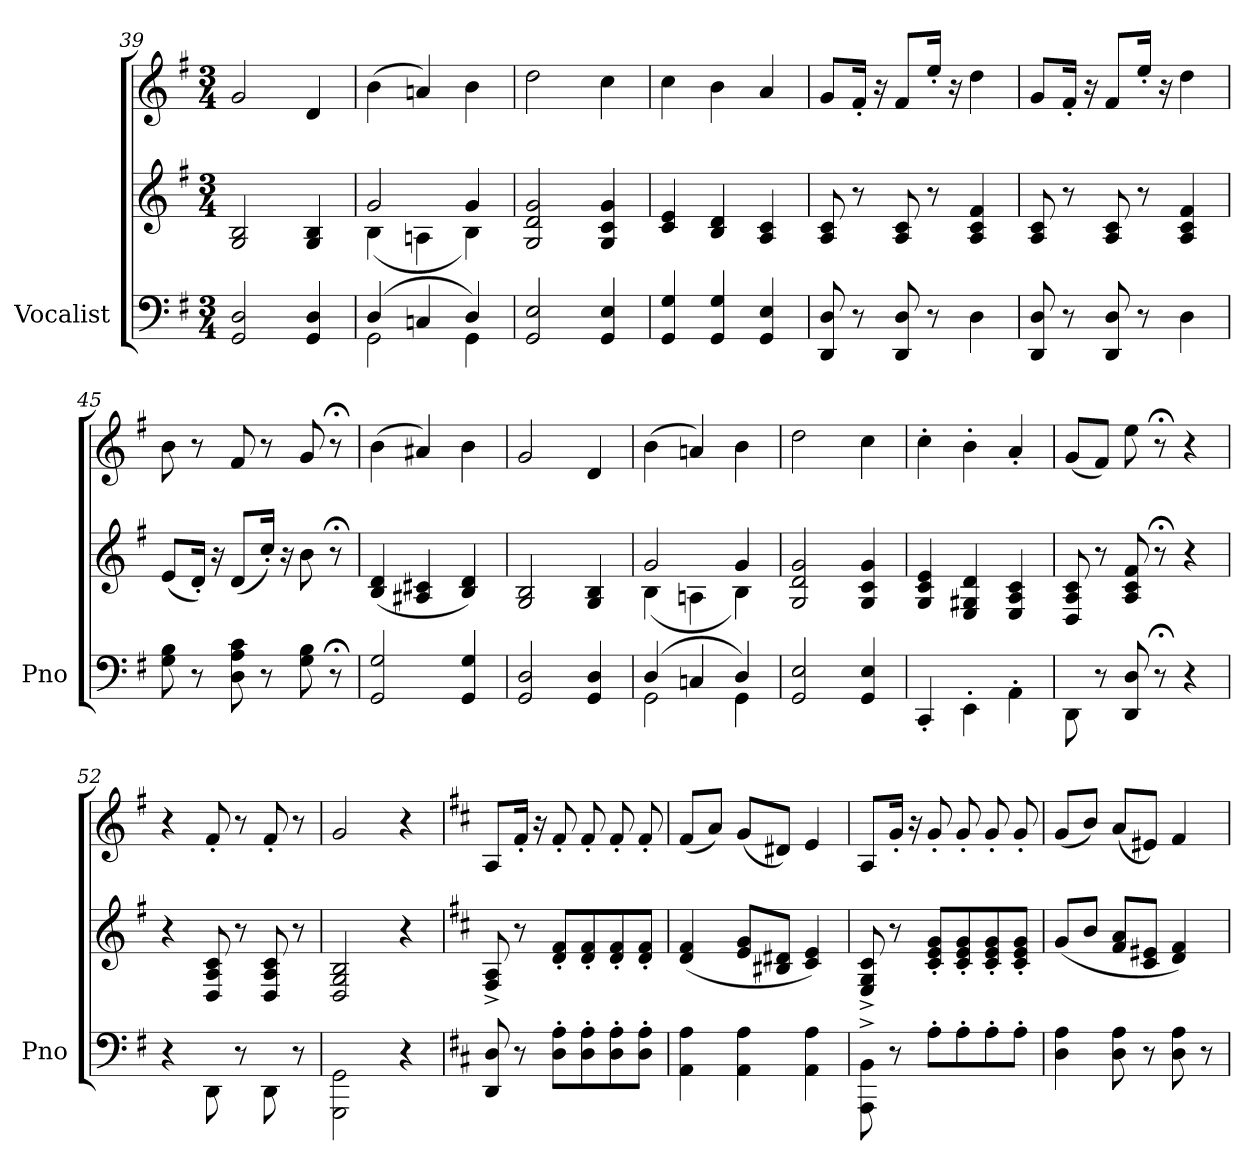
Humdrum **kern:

**kern	**kern	**kern
*part1	*part1	*part1
*staff3	*staff2	*staff1
*I"Vocalist	*	*
*I'Pno	*	*
*clefF4	*clefG2	*clefG2
*k[f#]	*k[f#]	*k[f#]
*M3/4	*M3/4	*M3/4
=39	=39	=39
2GG/ 2D/	2G/ 2B/	2g/
4GG/ 4D/	4G/ 4B/	4d/
=40	=40	=40
*^	*^	*
(4D/	2GG\	2g/	(4B\	(4b\
4Cn/	.	.	4An\	4an/)
4D/)	4GG\	4g/	4B\)	4b\
*v	*v	*	*	*
*	*v	*v	*
=41	=41	=41
2GG/ 2E/	2G/ 2d/ 2g/	2dd\
4GG/ 4E/	4G/ 4c/ 4g/	4cc\
=42	=42	=42
4GG/ 4G/	4c/ 4e/	4cc\
4GG/ 4G/	4B/ 4d/	4b\
4GG/ 4E/	4A/ 4c/	4a/
=43	=43	=43
*	*	*MM112
8DD/ 8D/	8A/ 8c/	8g/L
8r	8r	16f#'/Jk
.	.	16r
8DD/ 8D/	8A/ 8c/	8f#/L
8r	8r	16ee'/Jk
.	.	16r
4D\	4A/ 4c/ 4f#/	4dd\
=44	=44	=44
8DD/ 8D/	8A/ 8c/	8g/L
8r	8r	16f#'/Jk
.	.	16r
8DD/ 8D/	8A/ 8c/	8f#/L
8r	8r	16ee'/Jk
.	.	16r
4D\	4A/ 4c/ 4f#/	4dd\
=45	=45	=45
8G\ 8B\	(8e/L	8b\
8r	16d'/Jk)	8r
.	16r	.
8D\ 8A\ 8c\	(8d/L	8f#/
8r	16cc'/Jk)	8r
.	16r	.
8G\ 8B\	8b\	8g/
8r;<	8r;<	8r;<
=46	=46	=46
*	*	*MM120
2GG/ 2G/	(4B/ 4d/	(4b\
.	4A#X/ 4c#X/	4a#X/)
4GG/ 4G/	4B/ 4d/)	4b\
=47	=47	=47
2GG/ 2D/	2G/ 2B/	2g/
4GG/ 4D/	4G/ 4B/	4d/
=48	=48	=48
*^	*^	*
(4D/	2GG\	2g/	(4B\	(4b\
4Cn/	.	.	4An\	4an/)
4D/)	4GG\	4g/	4B\)	4b\
*v	*v	*	*	*
*	*v	*v	*
=49	=49	=49
2GG/ 2E/	2G/ 2d/ 2g/	2dd\
4GG/ 4E/	4G/ 4c/ 4g/	4cc\
=50	=50	=50
4CC'/	4G/ 4c/ 4e/	4cc'\
4EE'\	4E/ 4G#X/ 4d/	4b'\
4AA'\	4E/ 4A/ 4c/	4a'/
=51	=51	=51
*	*	*MM112
8DD\	8D/ 8A/ 8c/	(8g/L
8r	8r	8f#/J)
8DD/ 8D/	8A/ 8c/ 8f#/	8ee\
8r;<	8r;<	8r;<
4r	4r	4r
=52	=52	=52
*	*	*MM54
4r	4r	4r
8DD\	8D/ 8A/ 8c/	8f#'/
8r	8r	8r
8DD\	8D/ 8A/ 8c/	8f#'/
8r	8r	8r
=53	=53	=53
2GGG\ 2GG\	2D/ 2G/ 2B/	2g/
4r	4r	4r
=54	=54	=54
*k[f#c#]	*k[f#c#]	*k[f#c#]
*	*	*MM84
8DD/ 8D/	8F#^/ 8A^/	8A/L
8r	8r	16f#'/Jk
.	.	16r
8D'\ 8A'\L	8d'/ 8f#'/L	8f#'/
8D'\ 8A'\	8d'/ 8f#'/	8f#'/
8D'\ 8A'\	8d'/ 8f#'/	8f#'/
8D'\ 8A'\J	8d'/ 8f#'/J	8f#'/
=55	=55	=55
4AA\ 4A\	(4d/ 4f#/	(8f#/L
.	.	8a/J)
4AA\ 4A\	8e/ 8g/L	(8g/L
.	8B#X/ 8d#X/J	8d#X/J)
4AA\ 4A\	4c#/ 4e/)	4e/
=56	=56	=56
8AAA^\ 8BB^\	8E^/ 8G^/ 8c#^/	8A/L
8r	8r	16g'/Jk
.	.	16r
8A'\L	8c#'/ 8e'/ 8g'/L	8g'/
8A'\	8c#'/ 8e'/ 8g'/	8g'/
8A'\	8c#'/ 8e'/ 8g'/	8g'/
8A'\J	8c#'/ 8e'/ 8g'/J	8g'/
=57	=57	=57
4D\ 4A\	(8g/L	(8g/L
.	8b/J	8b/J)
8D\ 8A\	8f#/ 8a/L	(8a/L
8r	8c#/ 8e#X/J	8e#X/J)
8D\ 8A\	4d/ 4f#/)	4f#/
8r	.	.
=	=	=
*-	*-	*-
